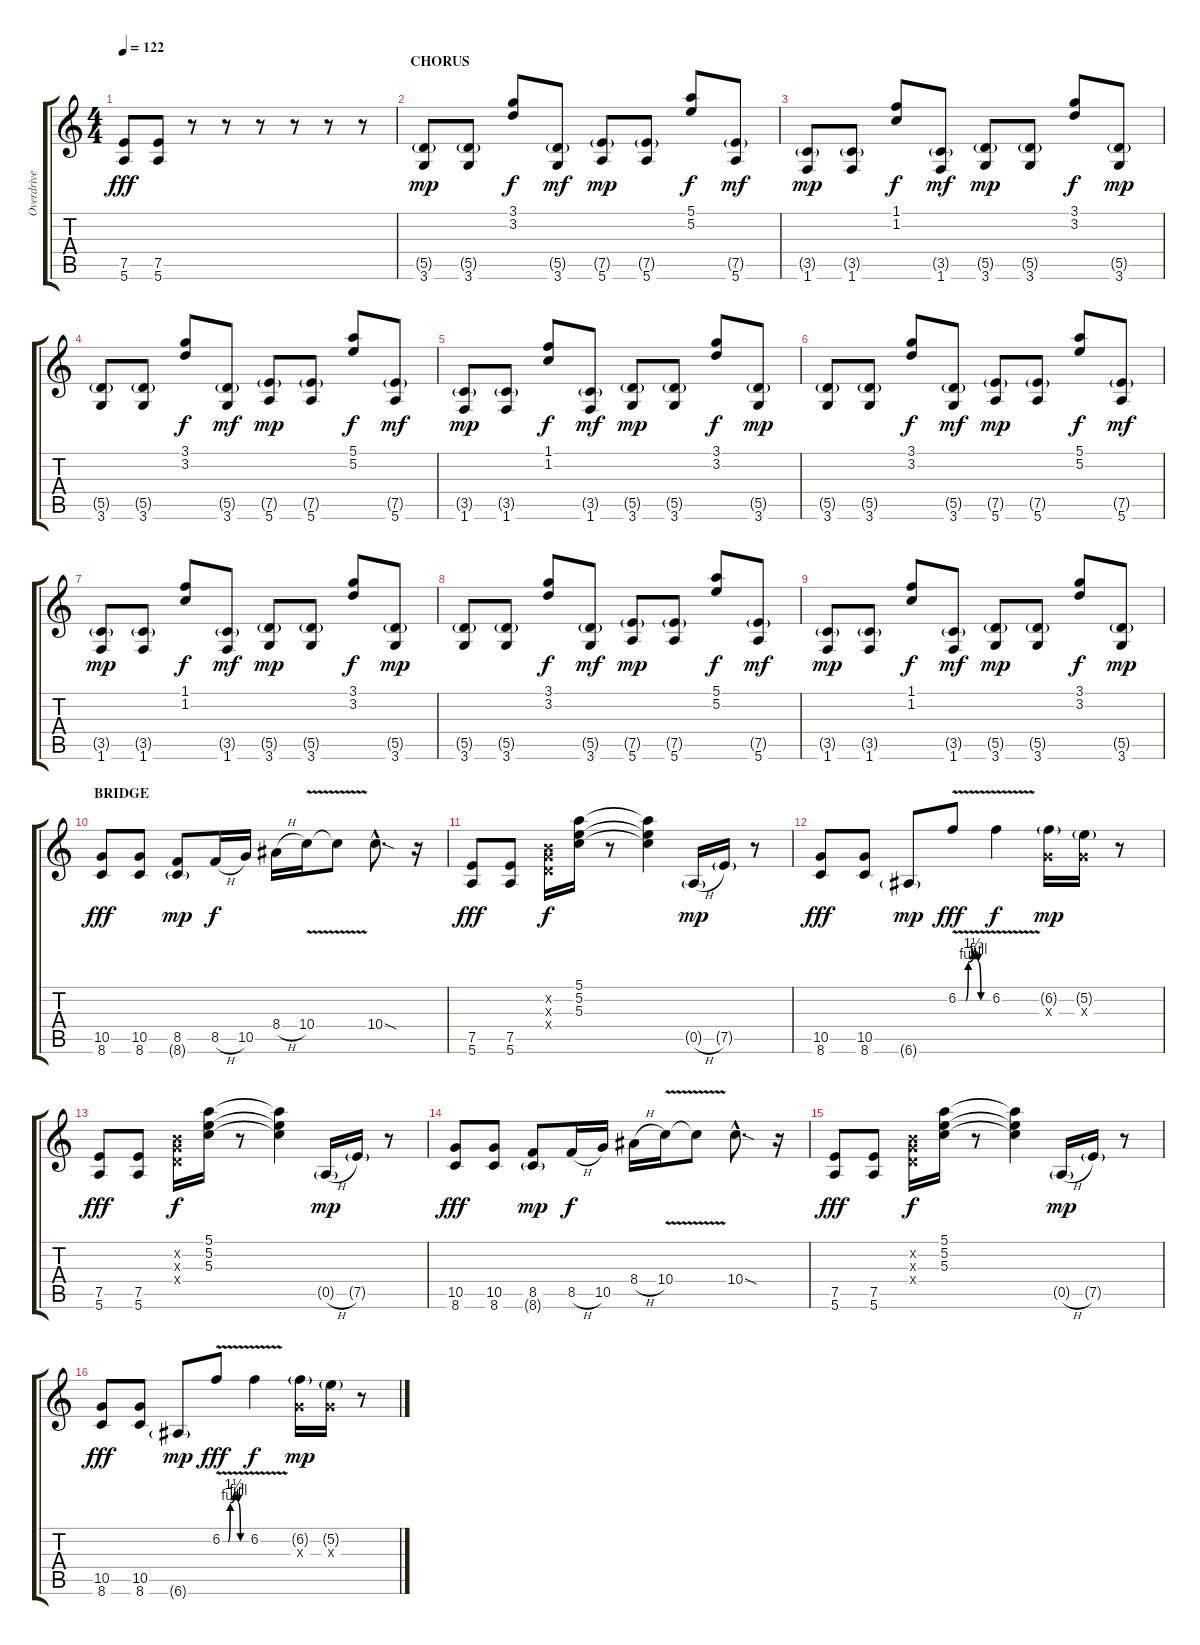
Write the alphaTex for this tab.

\track ("Overdrive (Standard Tuning)" "Overdrive ") {instrument overdrivenguitar}
\staff {score tabs}
\tuning (E4 B3 G3 D3 A2 E2) {hide}
\ts (4 4)
\tempo 122
\clef g2
\ks c
(7.5 5.6).8{dy fff} (7.5 5.6).8 r.8 r.8 r.8 r.8 r.8 r.8 |
\section ("" "CHORUS")
(5.5{g} 3.6).8{dy mp} (5.5{g} 3.6).8 (3.1 3.2).8{dy f} (5.5{g} 3.6).8{dy mf} (7.5{g} 5.6).8{dy mp} (7.5{g} 5.6).8 (5.1 5.2).8{dy f} (7.5{g} 5.6).8{dy mf} |
(3.5{g} 1.6).8{dy mp} (3.5{g} 1.6).8 (1.1 1.2).8{dy f} (3.5{g} 1.6).8{dy mf} (5.5{g} 3.6).8{dy mp} (5.5{g} 3.6).8 (3.1 3.2).8{dy f} (5.5{g} 3.6).8{dy mp} |
(5.5{g} 3.6).8 (5.5{g} 3.6).8 (3.1 3.2).8{dy f} (5.5{g} 3.6).8{dy mf} (7.5{g} 5.6).8{dy mp} (7.5{g} 5.6).8 (5.1 5.2).8{dy f} (7.5{g} 5.6).8{dy mf} |
(3.5{g} 1.6).8{dy mp} (3.5{g} 1.6).8 (1.1 1.2).8{dy f} (3.5{g} 1.6).8{dy mf} (5.5{g} 3.6).8{dy mp} (5.5{g} 3.6).8 (3.1 3.2).8{dy f} (5.5{g} 3.6).8{dy mp} |
(5.5{g} 3.6).8 (5.5{g} 3.6).8 (3.1 3.2).8{dy f} (5.5{g} 3.6).8{dy mf} (7.5{g} 5.6).8{dy mp} (7.5{g} 5.6).8 (5.1 5.2).8{dy f} (7.5{g} 5.6).8{dy mf} |
(3.5{g} 1.6).8{dy mp} (3.5{g} 1.6).8 (1.1 1.2).8{dy f} (3.5{g} 1.6).8{dy mf} (5.5{g} 3.6).8{dy mp} (5.5{g} 3.6).8 (3.1 3.2).8{dy f} (5.5{g} 3.6).8{dy mp} |
(5.5{g} 3.6).8 (5.5{g} 3.6).8 (3.1 3.2).8{dy f} (5.5{g} 3.6).8{dy mf} (7.5{g} 5.6).8{dy mp} (7.5{g} 5.6).8 (5.1 5.2).8{dy f} (7.5{g} 5.6).8{dy mf} |
(3.5{g} 1.6).8{dy mp} (3.5{g} 1.6).8 (1.1 1.2).8{dy f} (3.5{g} 1.6).8{dy mf} (5.5{g} 3.6).8{dy mp} (5.5{g} 3.6).8 (3.1 3.2).8{dy f} (5.5{g} 3.6).8{dy mp} |
\section ("" "BRIDGE")
(10.5 8.6).8{dy fff} (10.5 8.6).8 (8.5 8.6{g}).8{dy mp} 8.5{h}.16{dy f} 10.5.16 8.4{h}.16 10.4{v}.16 10.4{t}.8 10.4{sod hac}.8{d} r.16 |
(7.5 5.6).8{dy fff} (7.5 5.6).8 (0.2{x} 0.3{x} 0.4{x}).16{dy f} (5.1 5.2 5.3).16 r.8 (5.1{t} 5.2{t} 5.3{t}).4 0.5{h g}.16{dy mp} 7.5{g}.16 r.8 |
(10.5 8.6).8{dy fff} (10.5 8.6).8 6.6{g}.8{dy mp} 6.2{be (custom 0 0 15 0 20 4 30 6 40 4 45 0 60 0) v}.8{dy fff} 6.2{v}.4{dy f} (6.2{g} 0.3{x}).16{dy mp} (5.2{g} 0.3{x}).16 r.8 |
(7.5 5.6).8{dy fff} (7.5 5.6).8 (0.2{x} 0.3{x} 0.4{x}).16{dy f} (5.1 5.2 5.3).16 r.8 (5.1{t} 5.2{t} 5.3{t}).4 0.5{h g}.16{dy mp} 7.5{g}.16 r.8 |
(10.5 8.6).8{dy fff} (10.5 8.6).8 (8.5 8.6{g}).8{dy mp} 8.5{h}.16{dy f} 10.5.16 8.4{h}.16 10.4{v}.16 10.4{t}.8 10.4{sod hac}.8{d} r.16 |
(7.5 5.6).8{dy fff} (7.5 5.6).8 (0.2{x} 0.3{x} 0.4{x}).16{dy f} (5.1 5.2 5.3).16 r.8 (5.1{t} 5.2{t} 5.3{t}).4 0.5{h g}.16{dy mp} 7.5{g}.16 r.8 |
(10.5 8.6).8{dy fff} (10.5 8.6).8 6.6{g}.8{dy mp} 6.2{be (custom 0 0 15 0 20 4 30 6 40 4 45 0 60 0) v}.8{dy fff} 6.2{v}.4{dy f} (6.2{g} 0.3{x}).16{dy mp} (5.2{g} 0.3{x}).16 r.8
